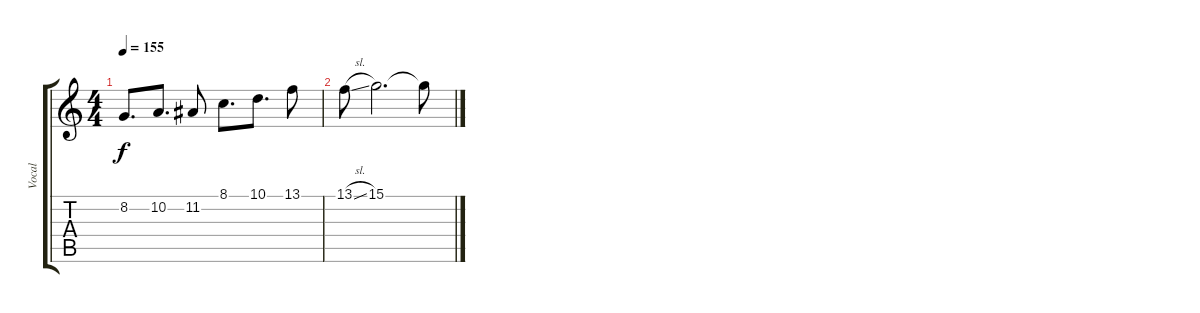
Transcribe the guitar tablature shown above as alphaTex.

\track ("Vocal" "Vocal") {instrument clarinet}
\staff {score tabs}
\tuning (E4 B3 G3 D3 A2 D2) {hide}
\ts (4 4)
\tempo 155
\clef g2
\ks c
8.2.8{d dy f} 10.2.8{d} 11.2.8 8.1.8{d} 10.1.8{d} 13.1.8 |
13.1{sl}.8 15.1.2{d} 15.1{t}.8
